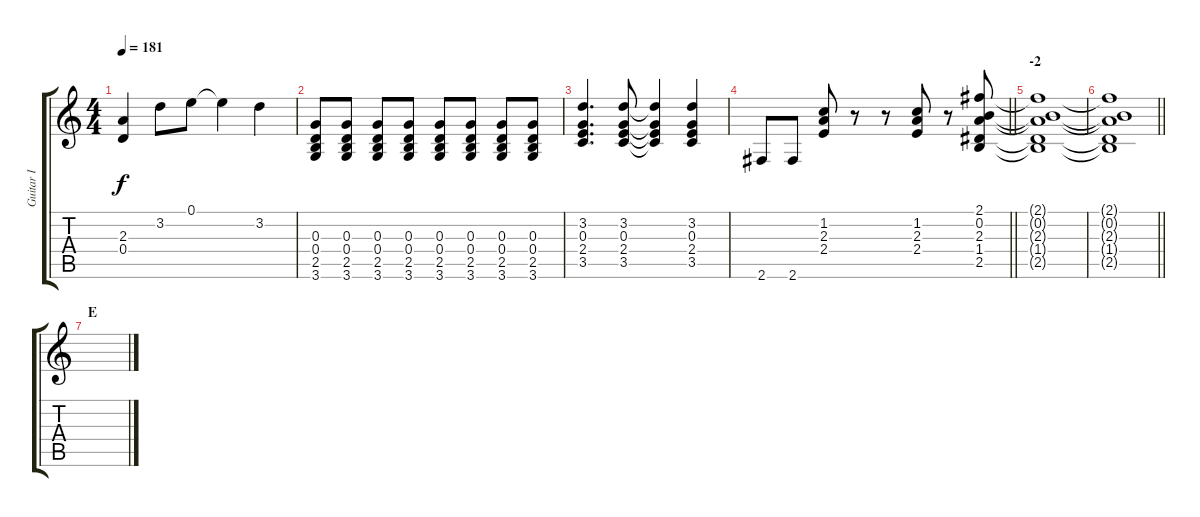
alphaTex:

\track ("Guitar I" "Guitar I") {instrument distortionguitar}
\staff {score tabs}
\tuning (E4 B3 G3 D3 A2 E2) {hide}
\ts (4 4)
\tempo 181
\clef g2
\ks c
(2.3 0.4).4{dy f} 3.2.8 0.1.8 0.1{t}.4 3.2.4 |
(0.3 0.4 2.5 3.6).8 (0.3 0.4 2.5 3.6).8 (0.3 0.4 2.5 3.6).8 (0.3 0.4 2.5 3.6).8 (0.3 0.4 2.5 3.6).8 (0.3 0.4 2.5 3.6).8 (0.3 0.4 2.5 3.6).8 (0.3 0.4 2.5 3.6).8 |
(3.2 0.3 2.4 3.5).4{d} (3.2 0.3 2.4 3.5).8 (3.2{t} 0.3{t} 2.4{t} 3.5{t}).4 (3.2 0.3 2.4 3.5).4 |
\barLineRight lightlight
2.6.8 2.6.8 (1.2 2.3 2.4).8 r.8 r.8 (1.2 2.3 2.4).8 r.8 (2.1 0.2 2.3 1.4 2.5).8 |
\section ("" "-2")
(2.1{t} 0.2{t} 2.3{t} 1.4{t} 2.5{t}).1 |
\barLineRight lightlight
(2.1{t} 0.2{t} 2.3{t} 1.4{t} 2.5{t}).1 |
\section ("" "E")
